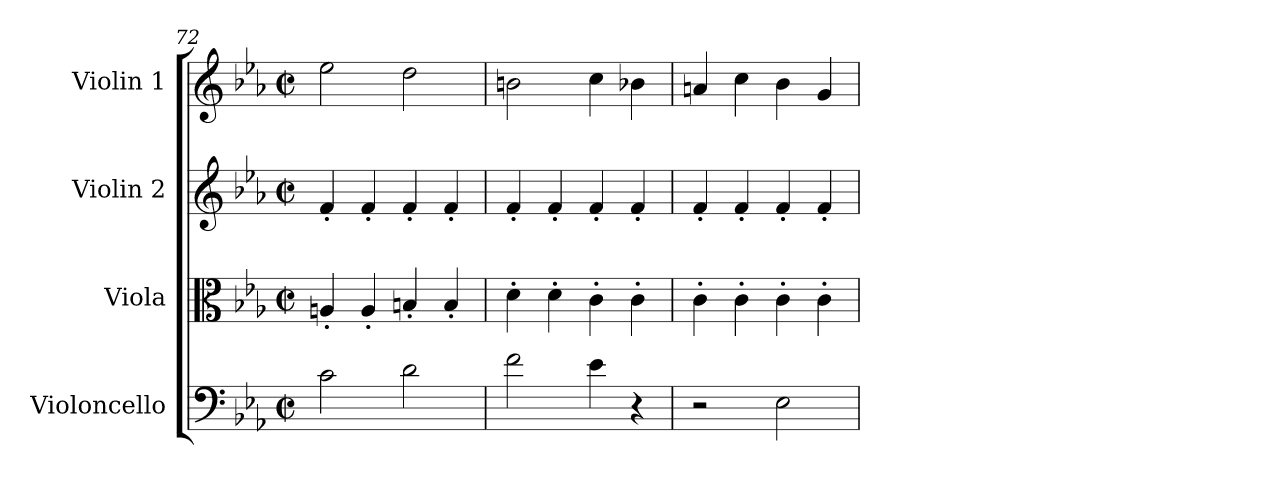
**kern	**kern	**kern	**kern
*part4	*part3	*part2	*part1
*staff4	*staff3	*staff2	*staff1
*I"Violoncello	*I"Viola	*I"Violin 2	*I"Violin 1
*I'Vc	*I'Vla	*I'Vln	*I'Vln
*clefF4	*clefC3	*clefG2	*clefG2
*k[b-e-a-]	*k[b-e-a-]	*k[b-e-a-]	*k[b-e-a-]
*M2/2	*M2/2	*M2/2	*M2/2
*met(c|)	*met(c|)	*met(c|)	*met(c|)
=72	=72	=72	=72
2c\	4An'/	4f'/	2ee-\
.	4A'/	4f'/	.
2d\	4Bn'/	4f'/	2dd\
.	4B'/	4f'/	.
=73	=73	=73	=73
2f\	4d'\	4f'/	2bn\
.	4d'\	4f'/	.
4e-\	4c'\	4f'/	4cc\
4r	4c'\	4f'/	4b-X\
=74	=74	=74	=74
2r	4c'\	4f'/	4an/
.	4c'\	4f'/	4cc\
2E-\	4c'\	4f'/	4b-\
.	4c'\	4f'/	4g/
=	=	=	=
*-	*-	*-	*-
